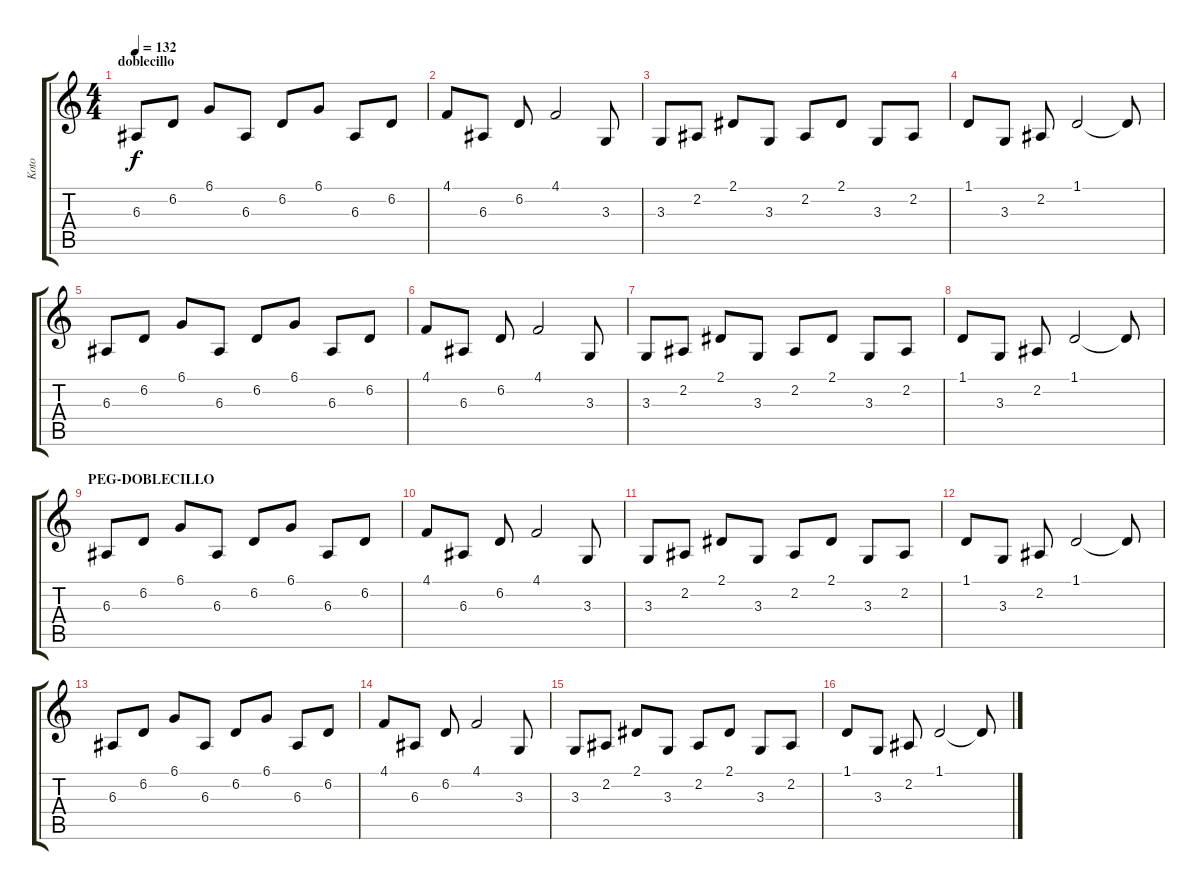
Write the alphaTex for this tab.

\track ("Koto" "Koto") {instrument koto}
\staff {score tabs}
\tuning (Db4 Ab3 E3 B2 Gb2 Db2) {hide}
\ts (4 4)
\section ("" "doblecillo")
\tempo 132
\clef g2
\ks c
6.3.8{dy f} 6.2.8 6.1.8 6.3.8 6.2.8 6.1.8 6.3.8 6.2.8 |
4.1.8 6.3.8 6.2.8 4.1.2 3.3.8 |
3.3.8 2.2.8 2.1.8 3.3.8 2.2.8 2.1.8 3.3.8 2.2.8 |
1.1.8 3.3.8 2.2.8 1.1.2 1.1{t}.8 |
6.3.8 6.2.8 6.1.8 6.3.8 6.2.8 6.1.8 6.3.8 6.2.8 |
4.1.8 6.3.8 6.2.8 4.1.2 3.3.8 |
3.3.8 2.2.8 2.1.8 3.3.8 2.2.8 2.1.8 3.3.8 2.2.8 |
1.1.8 3.3.8 2.2.8 1.1.2 1.1{t}.8 |
\section ("" "PEG-DOBLECILLO")
6.3.8 6.2.8 6.1.8 6.3.8 6.2.8 6.1.8 6.3.8 6.2.8 |
4.1.8 6.3.8 6.2.8 4.1.2 3.3.8 |
3.3.8 2.2.8 2.1.8 3.3.8 2.2.8 2.1.8 3.3.8 2.2.8 |
1.1.8 3.3.8 2.2.8 1.1.2 1.1{t}.8 |
6.3.8 6.2.8 6.1.8 6.3.8 6.2.8 6.1.8 6.3.8 6.2.8 |
4.1.8 6.3.8 6.2.8 4.1.2 3.3.8 |
3.3.8 2.2.8 2.1.8 3.3.8 2.2.8 2.1.8 3.3.8 2.2.8 |
1.1.8 3.3.8 2.2.8 1.1.2 1.1{t}.8
